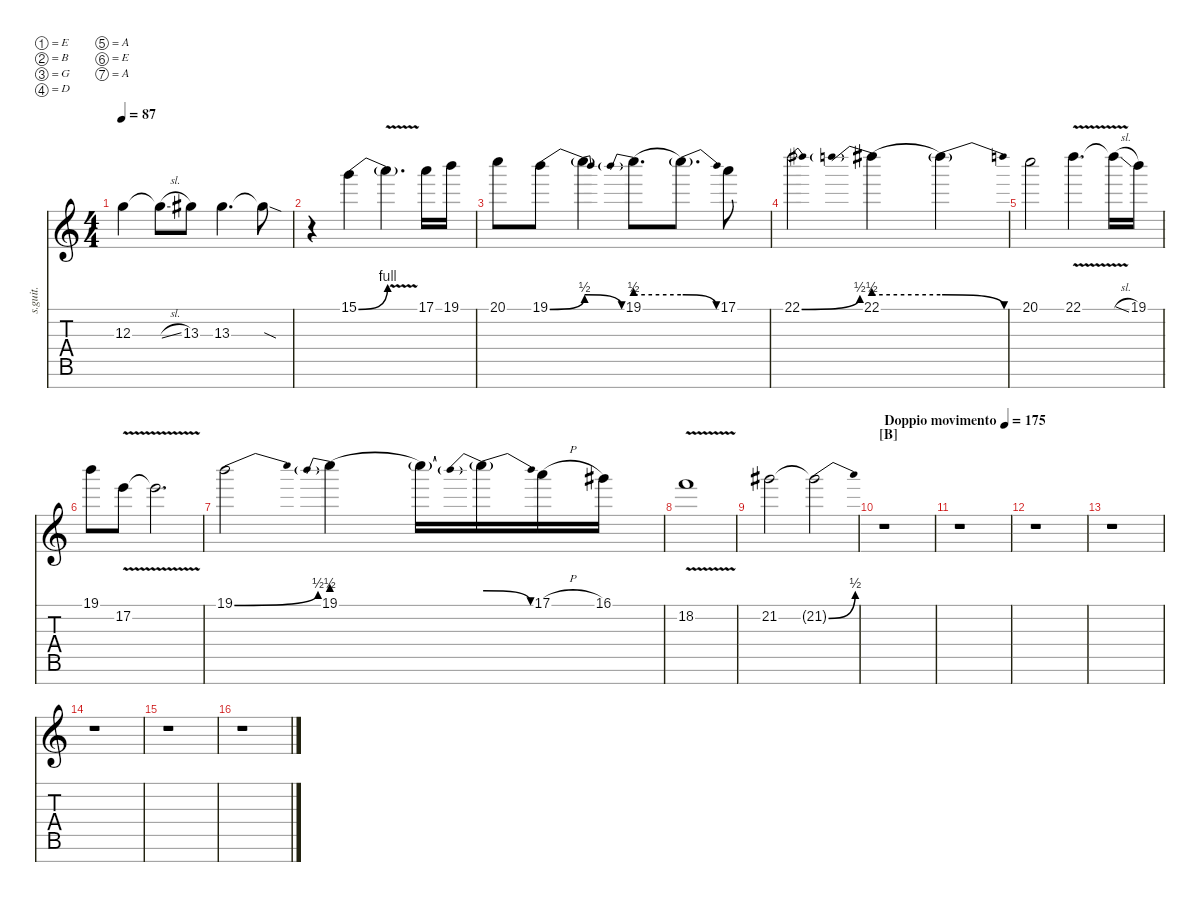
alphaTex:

\defaultSystemsLayout 4
\hideDynamics
\bracketExtendMode nobrackets
\track ("Lead Guitar 1" "s.guit.") {instrument distortionguitar}
\staff {score tabs}
\tuning (E4 B3 G3 D3 A2 E2 A1)
\ts (4 4)
\tempo 87
\clef g2
\ks c
12.3.4{dy mf} 12.3{sl t}.8 13.3{acc #}.8 13.3{acc #}.4{d} 13.3{sod t acc #}.8 |
r.4 15.1{be (bend 0 0 60 4)}.4 15.1{v t}.4{d} 17.1.16 19.1.16 |
20.1.8 19.1{be (bend 0 0 60 2)}.8 19.1{be (release 0 2 60 0) t}.4 19.1{be (prebend 0 2 60 2)}.8{d} 19.1{be (release 0 2 60 0) t}.8{d} 17.1.8 |
22.1{be (bend 0 0 60 2)}.2 22.1{be (prebend 0 2 60 2)}.4 22.1{be (release 0 2 60 0) t}.4 |
20.1.2 22.1{v}.4{d} 22.1{v sl t}.16 19.1.16 |
19.1.8 17.2{v}.8 17.2{v t}.2{d} |
19.1{be (bend 0 0 60 2)}.2 19.1{be (prebend 0 2 60 2)}.4 19.1{t}.16 19.1{be (prebendrelease 0 2 60 0) t}.16 17.1{h}.16 16.1{acc #}.16 |
18.2{v}.1 |
21.2{acc #}.2 21.2{be (bend 0 0 60 2) t acc #}.2 |
\section ("B" "")
\tempo (175 "Doppio movimento")
r.1 |
r.1 |
r.1 |
r.1 |
r.1 |
r.1 |
r.1
